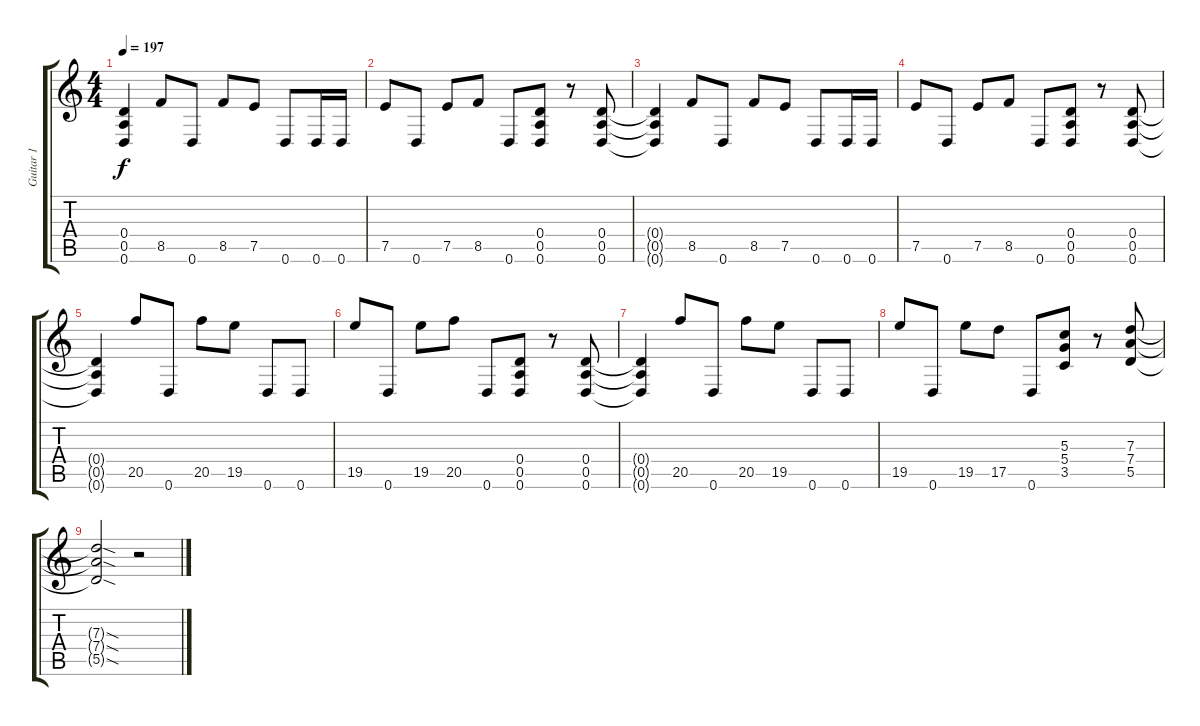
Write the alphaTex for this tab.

\track ("Guitar 1" "Guitar 1") {instrument distortionguitar}
\staff {score tabs}
\tuning (E4 B3 G3 D3 A2 D2) {hide}
\ts (4 4)
\tempo 197
\clef g2
\ks c
(0.4{t} 0.5{t} 0.6{t}).4{dy f} 8.5.8 0.6.8 8.5.8 7.5.8 0.6.8 0.6.16 0.6.16 |
7.5.8 0.6.8 7.5.8 8.5.8 0.6.8 (0.4 0.5 0.6).8 r.8 (0.4 0.5 0.6).8 |
(0.4{t} 0.5{t} 0.6{t}).4 8.5.8 0.6.8 8.5.8 7.5.8 0.6.8 0.6.16 0.6.16 |
7.5.8 0.6.8 7.5.8 8.5.8 0.6.8 (0.4 0.5 0.6).8 r.8 (0.4 0.5 0.6).8 |
(0.4{t} 0.5{t} 0.6{t}).4 20.5.8 0.6.8 20.5.8 19.5.8 0.6.8 0.6.8 |
19.5.8 0.6.8 19.5.8 20.5.8 0.6.8 (0.4 0.5 0.6).8 r.8 (0.4 0.5 0.6).8 |
(0.4{t} 0.5{t} 0.6{t}).4 20.5.8 0.6.8 20.5.8 19.5.8 0.6.8 0.6.8 |
19.5.8 0.6.8 19.5.8 17.5.8 0.6.8 (5.3 5.4 3.5).8 r.8 (7.3 7.4 5.5).8 |
(7.3{sod t} 7.4{sod t} 5.5{sod t}).2 r.2
